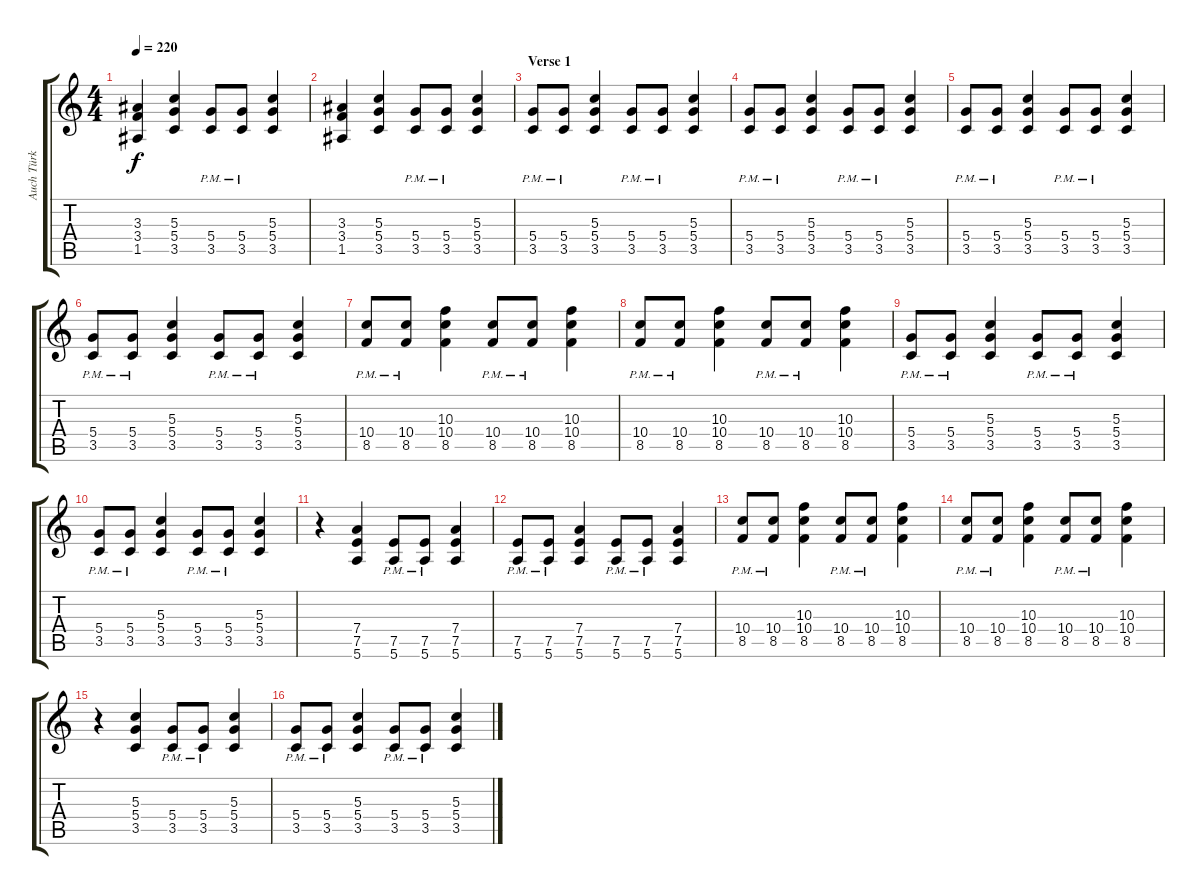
\track ("Auch Türk" "Auch Türk") {instrument distortionguitar}
\staff {score tabs}
\tuning (E4 B3 G3 D3 A2 E2) {hide}
\ts (4 4)
\tempo 220
\clef g2
\ks c
(3.3 3.4 1.5).4{dy f} (5.3 5.4 3.5).4 (5.4{pm} 3.5{pm}).8 (5.4{pm} 3.5{pm}).8 (5.3 5.4 3.5).4 |
(3.3 3.4 1.5).4 (5.3 5.4 3.5).4 (5.4{pm} 3.5{pm}).8 (5.4{pm} 3.5{pm}).8 (5.3 5.4 3.5).4 |
\section ("" "Verse 1")
(5.4{pm} 3.5{pm}).8 (5.4{pm} 3.5{pm}).8 (5.3 5.4 3.5).4 (5.4{pm} 3.5{pm}).8 (5.4{pm} 3.5{pm}).8 (5.3 5.4 3.5).4 |
(5.4{pm} 3.5{pm}).8 (5.4{pm} 3.5{pm}).8 (5.3 5.4 3.5).4 (5.4{pm} 3.5{pm}).8 (5.4{pm} 3.5{pm}).8 (5.3 5.4 3.5).4 |
(5.4{pm} 3.5{pm}).8 (5.4{pm} 3.5{pm}).8 (5.3 5.4 3.5).4 (5.4{pm} 3.5{pm}).8 (5.4{pm} 3.5{pm}).8 (5.3 5.4 3.5).4 |
(5.4{pm} 3.5{pm}).8 (5.4{pm} 3.5{pm}).8 (5.3 5.4 3.5).4 (5.4{pm} 3.5{pm}).8 (5.4{pm} 3.5{pm}).8 (5.3 5.4 3.5).4 |
(10.4{pm} 8.5{pm}).8 (10.4{pm} 8.5{pm}).8 (10.3 10.4 8.5).4 (10.4{pm} 8.5{pm}).8 (10.4{pm} 8.5{pm}).8 (10.3 10.4 8.5).4 |
(10.4{pm} 8.5{pm}).8 (10.4{pm} 8.5{pm}).8 (10.3 10.4 8.5).4 (10.4{pm} 8.5{pm}).8 (10.4{pm} 8.5{pm}).8 (10.3 10.4 8.5).4 |
(5.4{pm} 3.5{pm}).8 (5.4{pm} 3.5{pm}).8 (5.3 5.4 3.5).4 (5.4{pm} 3.5{pm}).8 (5.4{pm} 3.5{pm}).8 (5.3 5.4 3.5).4 |
(5.4{pm} 3.5{pm}).8 (5.4{pm} 3.5{pm}).8 (5.3 5.4 3.5).4 (5.4{pm} 3.5{pm}).8 (5.4{pm} 3.5{pm}).8 (5.3 5.4 3.5).4 |
r.4 (7.4 7.5 5.6).4 (7.5{pm} 5.6{pm}).8 (7.5{pm} 5.6{pm}).8 (7.4 7.5 5.6).4 |
(7.5{pm} 5.6{pm}).8 (7.5{pm} 5.6{pm}).8 (7.4 7.5 5.6).4 (7.5{pm} 5.6{pm}).8 (7.5{pm} 5.6{pm}).8 (7.4 7.5 5.6).4 |
(10.4{pm} 8.5{pm}).8 (10.4{pm} 8.5{pm}).8 (10.3 10.4 8.5).4 (10.4{pm} 8.5{pm}).8 (10.4{pm} 8.5{pm}).8 (10.3 10.4 8.5).4 |
(10.4{pm} 8.5{pm}).8 (10.4{pm} 8.5{pm}).8 (10.3 10.4 8.5).4 (10.4{pm} 8.5{pm}).8 (10.4{pm} 8.5{pm}).8 (10.3 10.4 8.5).4 |
r.4 (5.3 5.4 3.5).4 (5.4{pm} 3.5{pm}).8 (5.4{pm} 3.5{pm}).8 (5.3 5.4 3.5).4 |
(5.4{pm} 3.5{pm}).8 (5.4{pm} 3.5{pm}).8 (5.3 5.4 3.5).4 (5.4{pm} 3.5{pm}).8 (5.4{pm} 3.5{pm}).8 (5.3 5.4 3.5).4
